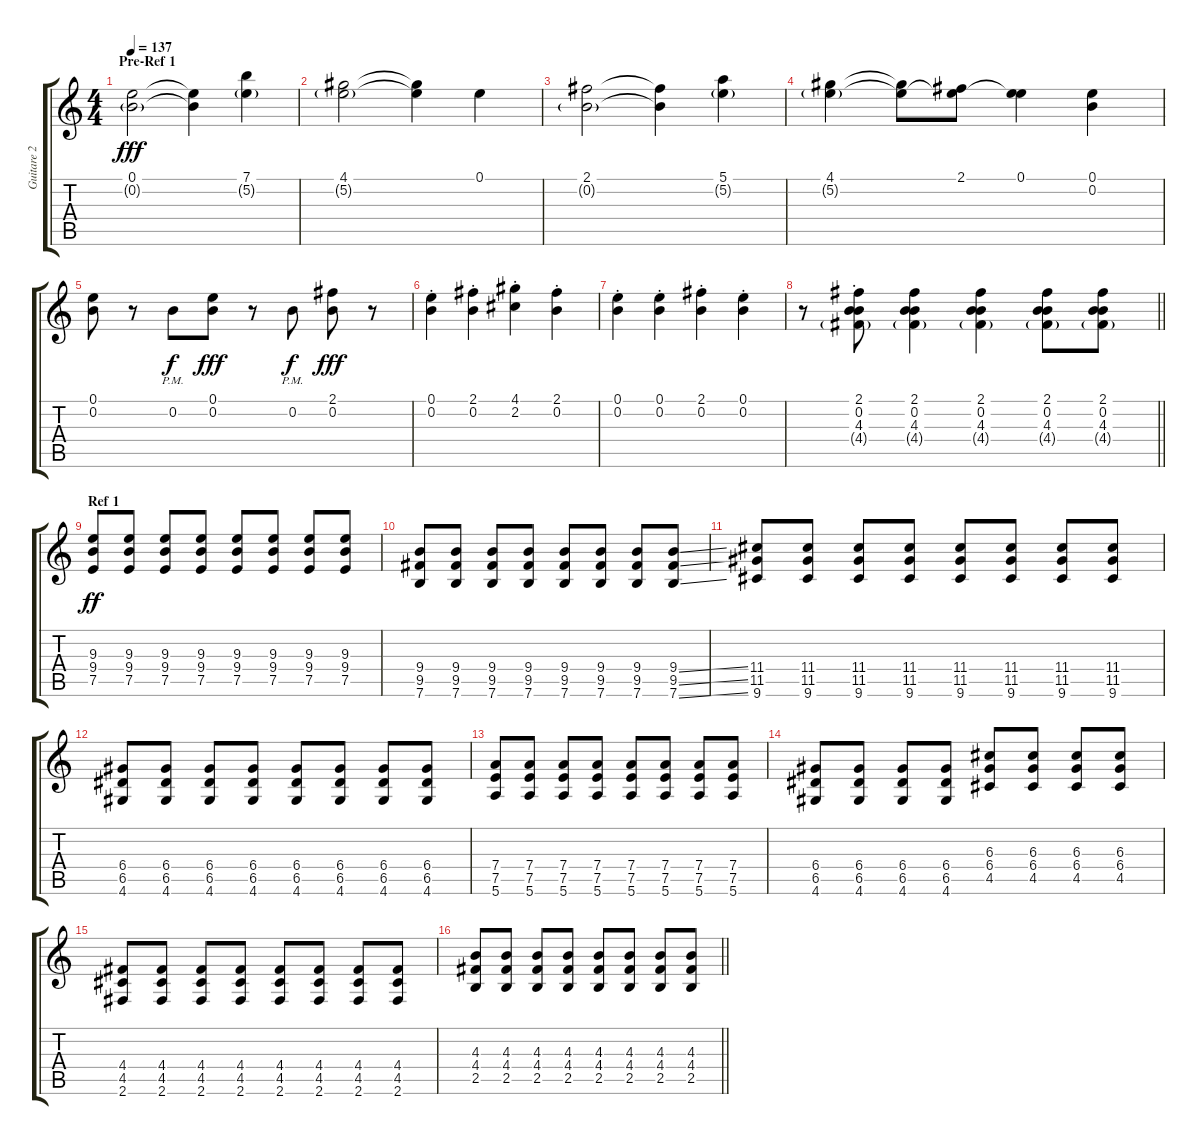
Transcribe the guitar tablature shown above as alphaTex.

\track ("Guitare 2" "Guitare 2") {instrument overdrivenguitar}
\staff {score tabs}
\tuning (E4 B3 G3 D3 A2 E2) {hide}
\ts (4 4)
\section ("" "Pre-Ref 1")
\tempo 137
\clef g2
\ks c
(0.1 0.2{g}).2{dy fff} (0.1{t} 0.2{t}).4 (7.1 5.2{g}).4 |
(4.1 5.2{g}).2 (4.1{t} 5.2{t}).4 0.1.4 |
(2.1 0.2{g}).2 (2.1{t} 0.2{t}).4 (5.1 5.2{g}).4 |
(4.1 5.2{g}).4 (4.1{t} 5.2{t}).8 (2.1 5.2{t}).8 (0.1 5.2{t}).4 (0.1 0.2).4 |
(0.1 0.2).8 r.8 0.2{pm}.8{dy f} (0.1 0.2).8{dy fff} r.8 0.2{pm}.8{dy f} (2.1 0.2).8{dy fff} r.8 |
(0.1{st} 0.2{st}).4 (2.1{st} 0.2{st}).4 (4.1{st} 2.2{st}).4 (2.1{st} 0.2{st}).4 |
(0.1{st} 0.2).4 (0.1{st} 0.2{st}).4 (2.1{st} 0.2{st}).4 (0.1{st} 0.2).4 |
\barLineRight lightlight
r.8 (2.1{st} 0.2{st} 4.3{st} 4.4{g st}).8 (2.1 0.2 4.3 4.4{g}).4 (2.1 0.2 4.3 4.4{g}).4 (2.1 0.2 4.3 4.4{g}).8 (2.1 0.2 4.3 4.4{g}).8 |
\section ("" "Ref 1")
(9.3 9.4 7.5).8{dy ff balance 8} (9.3 9.4 7.5).8 (9.3 9.4 7.5).8 (9.3 9.4 7.5).8 (9.3 9.4 7.5).8 (9.3 9.4 7.5).8 (9.3 9.4 7.5).8 (9.3 9.4 7.5).8 |
(9.4 9.5 7.6).8 (9.4 9.5 7.6).8 (9.4 9.5 7.6).8 (9.4 9.5 7.6).8 (9.4 9.5 7.6).8 (9.4 9.5 7.6).8 (9.4 9.5 7.6).8 (9.4{ss} 9.5{ss} 7.6{ss}).8 |
(11.4 11.5 9.6).8 (11.4 11.5 9.6).8 (11.4 11.5 9.6).8 (11.4 11.5 9.6).8 (11.4 11.5 9.6).8 (11.4 11.5 9.6).8 (11.4 11.5 9.6).8 (11.4 11.5 9.6).8 |
(6.4 6.5 4.6).8 (6.4 6.5 4.6).8 (6.4 6.5 4.6).8 (6.4 6.5 4.6).8 (6.4 6.5 4.6).8 (6.4 6.5 4.6).8 (6.4 6.5 4.6).8 (6.4 6.5 4.6).8 |
(7.4 7.5 5.6).8 (7.4 7.5 5.6).8 (7.4 7.5 5.6).8 (7.4 7.5 5.6).8 (7.4 7.5 5.6).8 (7.4 7.5 5.6).8 (7.4 7.5 5.6).8 (7.4 7.5 5.6).8 |
(6.4 6.5 4.6).8 (6.4 6.5 4.6).8 (6.4 6.5 4.6).8 (6.4 6.5 4.6).8 (6.3 6.4 4.5).8 (6.3 6.4 4.5).8 (6.3 6.4 4.5).8 (6.3 6.4 4.5).8 |
(4.4 4.5 2.6).8 (4.4 4.5 2.6).8 (4.4 4.5 2.6).8 (4.4 4.5 2.6).8 (4.4 4.5 2.6).8 (4.4 4.5 2.6).8 (4.4 4.5 2.6).8 (4.4 4.5 2.6).8 |
\barLineRight lightlight
(4.3 4.4 2.5).8 (4.3 4.4 2.5).8 (4.3 4.4 2.5).8 (4.3 4.4 2.5).8 (4.3 4.4 2.5).8 (4.3 4.4 2.5).8 (4.3 4.4 2.5).8 (4.3 4.4 2.5).8
